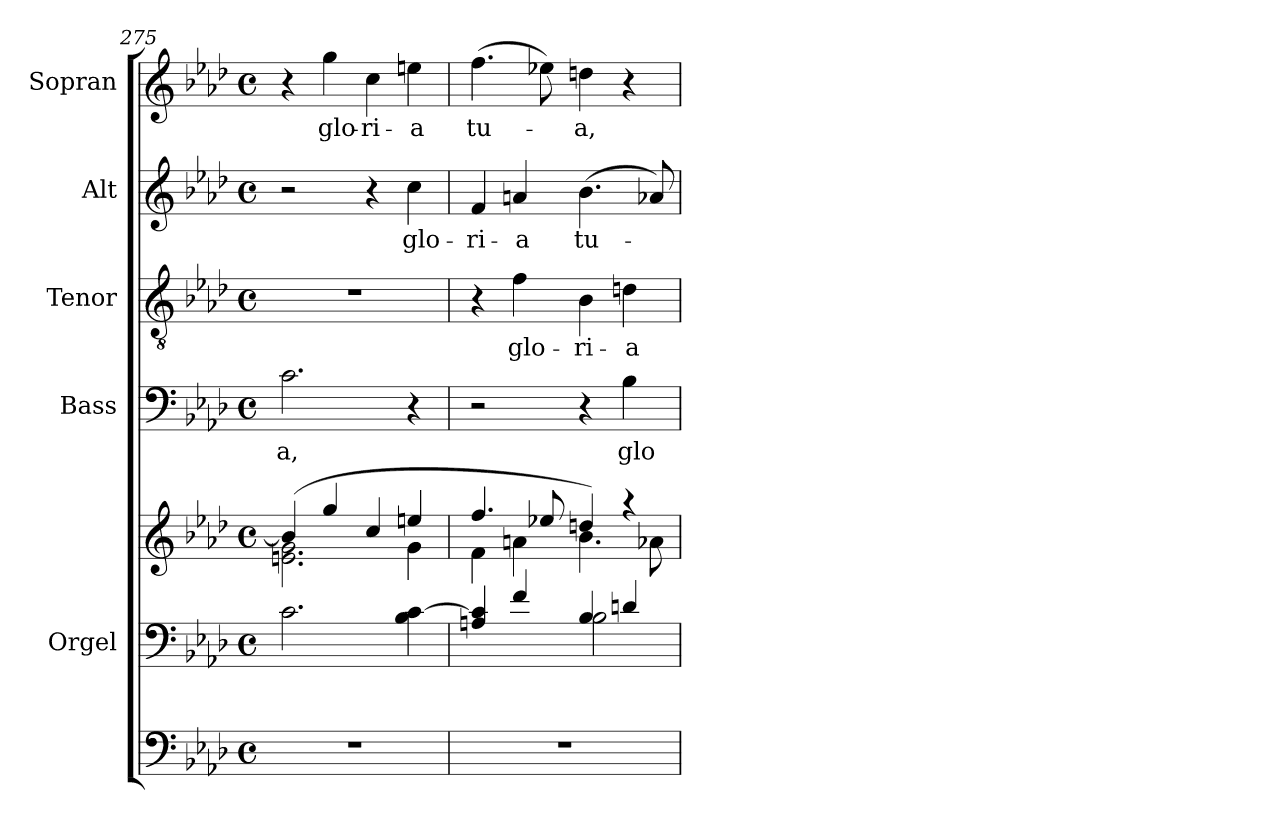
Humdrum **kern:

**kern	**kern	**kern	**kern	**text	**kern	**text	**kern	**text	**kern	**text
*part6	*part5	*part5	*part4	*part4	*part3	*part3	*part2	*part2	*part1	*part1
*staff7	*staff6	*staff5	*staff4	*staff4	*staff3	*staff3	*staff2	*staff2	*staff1	*staff1
*	*I"Orgel	*	*I"Bass	*	*I"Tenor	*	*I"Alt	*	*I"Sopran	*
*	*I'Org.	*	*I'B	*	*I'T	*	*I'A	*	*I'S	*
*clefF4	*clefF4	*clefG2	*clefF4	*	*clefGv2	*	*clefG2	*	*clefG2	*
*ITrd7c12	*	*	*	*	*	*	*	*	*	*
*k[b-e-a-d-]	*k[b-e-a-d-]	*k[b-e-a-d-]	*k[b-e-a-d-]	*	*k[b-e-a-d-]	*	*k[b-e-a-d-]	*	*k[b-e-a-d-]	*
*A-:	*A-:	*A-:	*A-:	*	*A-:	*	*A-:	*	*A-:	*
*M4/4	*M4/4	*M4/4	*M4/4	*	*M4/4	*	*M4/4	*	*M4/4	*
*met(c)	*met(c)	*met(c)	*met(c)	*	*met(c)	*	*met(c)	*	*met(c)	*
=275	=275	=275	=275	=275	=275	=275	=275	=275	=275	=275
*	*	*^	*	*	*	*	*	*	*	*
!	!	!	!	!	!LO:LY:b	!	!	!	!	!	!
1r	2.c\	(>4b-/]	2.en\ 2.g\	2.c\	-a,	1r	.	2r	.	4r	.
!	!	!	!	!	!	!	!	!	!	!	!LO:LY:b
.	.	4gg/	.	.	.	.	.	.	.	4gg\	glo-
!	!	!	!	!	!	!	!	!	!	!	!LO:LY:b
.	.	4cc/	.	.	.	.	.	4r	.	4cc\	-ri-
!	!	!	!	!	!	!	!	!	!LO:LY:b	!	!LO:LY:b
.	4B-\ [4c\	4een/	4g\	4r	.	.	.	4cc\	glo-	4een\	-a
=276	=276	=276	=276	=276	=276	=276	=276	=276	=276	=276	=276
*	*^	*	*	*	*	*	*	*	*	*	*
!	!	!	!	!	!	!	!	!	!	!LO:LY:b	!	!LO:LY:b
1r	4An/ 4c/]	2ryy	4.ff/	4f\	2r	.	4r	.	4f/	-ri-	(>4.ff\	tu-
!	!	!	!	!	!	!	!	!LO:LY:b	!	!LO:LY:b	!	!
.	4f/	.	.	4an\	.	.	4f\	glo-	4an/	-a	.	.
.	.	.	8ee-X/	.	.	.	.	.	.	.	8ee-X\)	.
!	!	!	!	!	!	!	!	!LO:LY:b	!	!LO:LY:b	!	!LO:LY:b
.	4B-/	2B-\	4ddn/)	4.b-\	4r	.	4B-\	-ri-	(>4.b-\	tu-	4ddn\	-a,
!	!	!	!	!	!	!LO:LY:b	!	!LO:LY:b	!	!	!	!
.	4dn/	.	4raa	.	4B-\	glo-	4dn\	-a	.	.	4r	.
.	.	.	.	8a-X\	.	.	.	.	8a-X/)	.	.	.
*	*v	*v	*	*	*	*	*	*	*	*	*	*
*	*	*v	*v	*	*	*	*	*	*	*	*
=	=	=	=	=	=	=	=	=	=	=
*-	*-	*-	*-	*-	*-	*-	*-	*-	*-	*-
